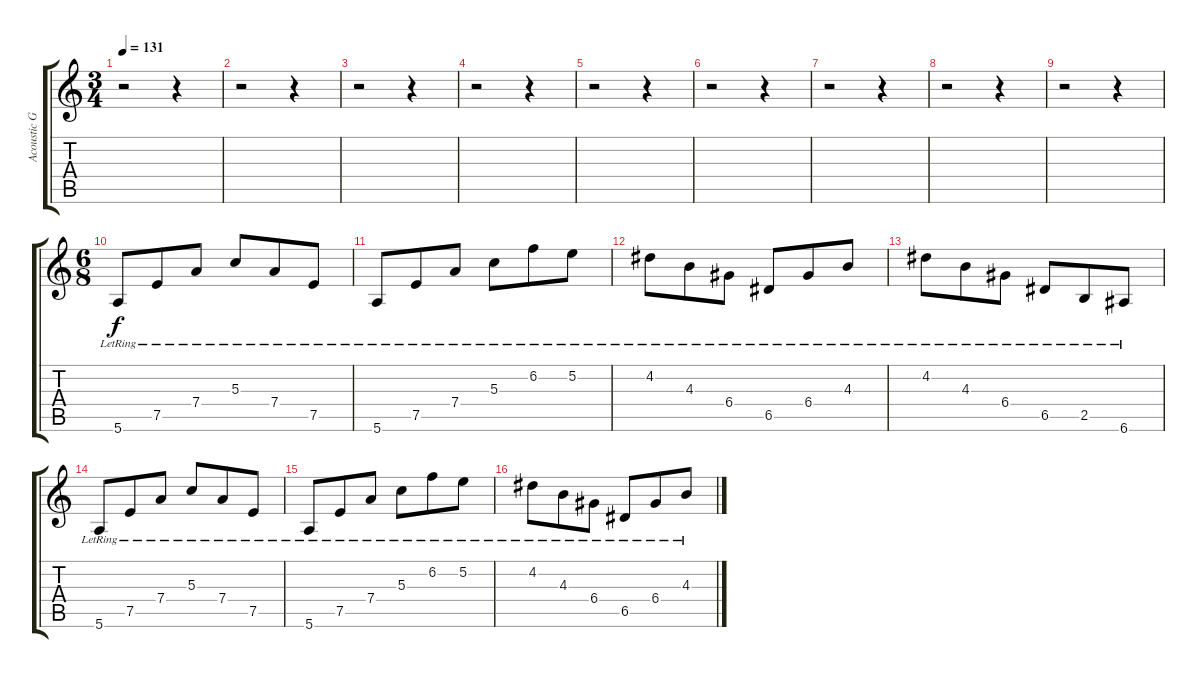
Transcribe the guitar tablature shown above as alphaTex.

\track ("Acoustic Guitar I" "Acoustic G") {instrument acousticguitarsteel}
\staff {score tabs}
\tuning (E4 B3 G3 D3 A2 E2) {hide}
\ts (3 4)
\tempo 131
\clef g2
\ks c
r.2{dy f} r.4 |
r.2 r.4 |
r.2 r.4 |
r.2 r.4 |
r.2 r.4 |
r.2 r.4 |
r.2 r.4 |
r.2 r.4 |
r.2 r.4 |
\ts (6 8)
5.6{lr}.8 7.5{lr}.8 7.4{lr}.8 5.3{lr}.8 7.4{lr}.8 7.5{lr}.8 |
5.6{lr}.8 7.5{lr}.8 7.4{lr}.8 5.3{lr}.8 6.2{lr}.8 5.2{lr}.8 |
4.2{lr}.8 4.3{lr}.8 6.4{lr}.8 6.5{lr}.8 6.4{lr}.8 4.3{lr}.8 |
4.2{lr}.8 4.3{lr}.8 6.4{lr}.8 6.5{lr}.8 2.5{lr}.8 6.6{lr}.8 |
5.6{lr}.8 7.5{lr}.8 7.4{lr}.8 5.3{lr}.8 7.4{lr}.8 7.5{lr}.8 |
5.6{lr}.8 7.5{lr}.8 7.4{lr}.8 5.3{lr}.8 6.2{lr}.8 5.2{lr}.8 |
4.2{lr}.8 4.3{lr}.8 6.4{lr}.8 6.5{lr}.8 6.4{lr}.8 4.3{lr}.8
